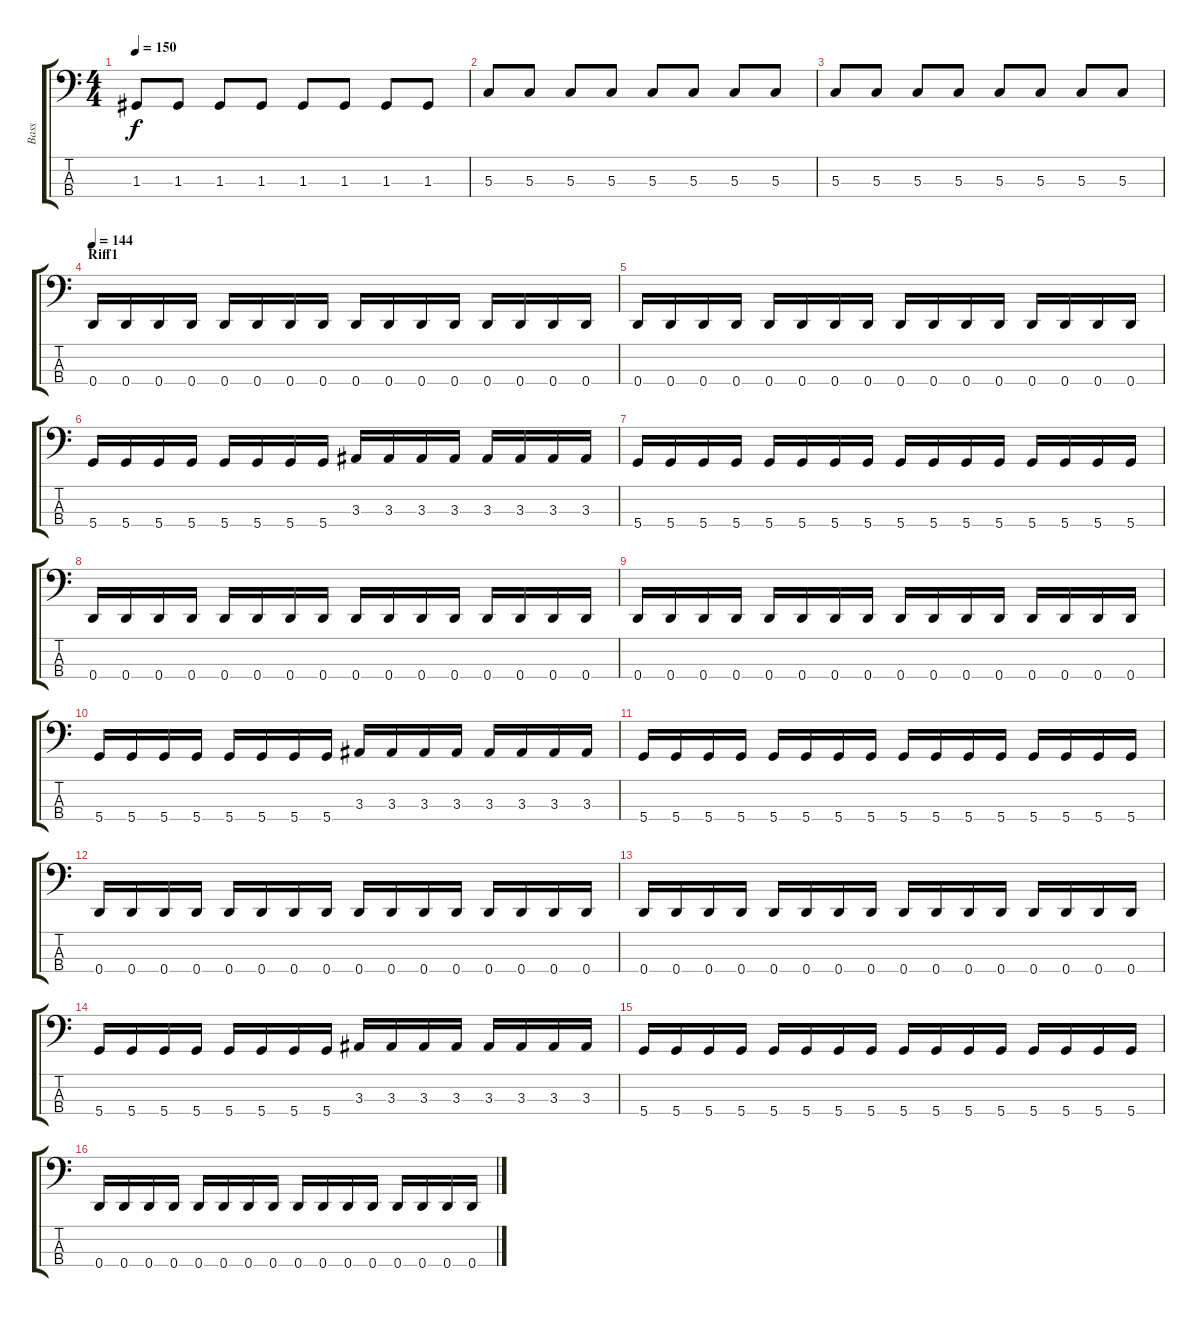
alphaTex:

\track ("Bass" "Bass") {instrument electricbassfinger}
\staff {score tabs}
\tuning (F2 C2 G1 D1) {hide}
\ts (4 4)
\tempo 150
\clef f4
\ks c
1.3.8{dy f} 1.3.8 1.3.8 1.3.8 1.3.8 1.3.8 1.3.8 1.3.8 |
5.3.8 5.3.8 5.3.8 5.3.8 5.3.8 5.3.8 5.3.8 5.3.8 |
5.3.8 5.3.8 5.3.8 5.3.8 5.3.8 5.3.8 5.3.8 5.3.8 |
\section ("" "Riff1")
\tempo 144
0.4.16 0.4.16 0.4.16 0.4.16 0.4.16 0.4.16 0.4.16 0.4.16 0.4.16 0.4.16 0.4.16 0.4.16 0.4.16 0.4.16 0.4.16 0.4.16 |
0.4.16 0.4.16 0.4.16 0.4.16 0.4.16 0.4.16 0.4.16 0.4.16 0.4.16 0.4.16 0.4.16 0.4.16 0.4.16 0.4.16 0.4.16 0.4.16 |
5.4.16 5.4.16 5.4.16 5.4.16 5.4.16 5.4.16 5.4.16 5.4.16 3.3.16 3.3.16 3.3.16 3.3.16 3.3.16 3.3.16 3.3.16 3.3.16 |
5.4.16 5.4.16 5.4.16 5.4.16 5.4.16 5.4.16 5.4.16 5.4.16 5.4.16 5.4.16 5.4.16 5.4.16 5.4.16 5.4.16 5.4.16 5.4.16 |
0.4.16 0.4.16 0.4.16 0.4.16 0.4.16 0.4.16 0.4.16 0.4.16 0.4.16 0.4.16 0.4.16 0.4.16 0.4.16 0.4.16 0.4.16 0.4.16 |
0.4.16 0.4.16 0.4.16 0.4.16 0.4.16 0.4.16 0.4.16 0.4.16 0.4.16 0.4.16 0.4.16 0.4.16 0.4.16 0.4.16 0.4.16 0.4.16 |
5.4.16 5.4.16 5.4.16 5.4.16 5.4.16 5.4.16 5.4.16 5.4.16 3.3.16 3.3.16 3.3.16 3.3.16 3.3.16 3.3.16 3.3.16 3.3.16 |
5.4.16 5.4.16 5.4.16 5.4.16 5.4.16 5.4.16 5.4.16 5.4.16 5.4.16 5.4.16 5.4.16 5.4.16 5.4.16 5.4.16 5.4.16 5.4.16 |
0.4.16 0.4.16 0.4.16 0.4.16 0.4.16 0.4.16 0.4.16 0.4.16 0.4.16 0.4.16 0.4.16 0.4.16 0.4.16 0.4.16 0.4.16 0.4.16 |
0.4.16 0.4.16 0.4.16 0.4.16 0.4.16 0.4.16 0.4.16 0.4.16 0.4.16 0.4.16 0.4.16 0.4.16 0.4.16 0.4.16 0.4.16 0.4.16 |
5.4.16 5.4.16 5.4.16 5.4.16 5.4.16 5.4.16 5.4.16 5.4.16 3.3.16 3.3.16 3.3.16 3.3.16 3.3.16 3.3.16 3.3.16 3.3.16 |
5.4.16 5.4.16 5.4.16 5.4.16 5.4.16 5.4.16 5.4.16 5.4.16 5.4.16 5.4.16 5.4.16 5.4.16 5.4.16 5.4.16 5.4.16 5.4.16 |
0.4.16 0.4.16 0.4.16 0.4.16 0.4.16 0.4.16 0.4.16 0.4.16 0.4.16 0.4.16 0.4.16 0.4.16 0.4.16 0.4.16 0.4.16 0.4.16
